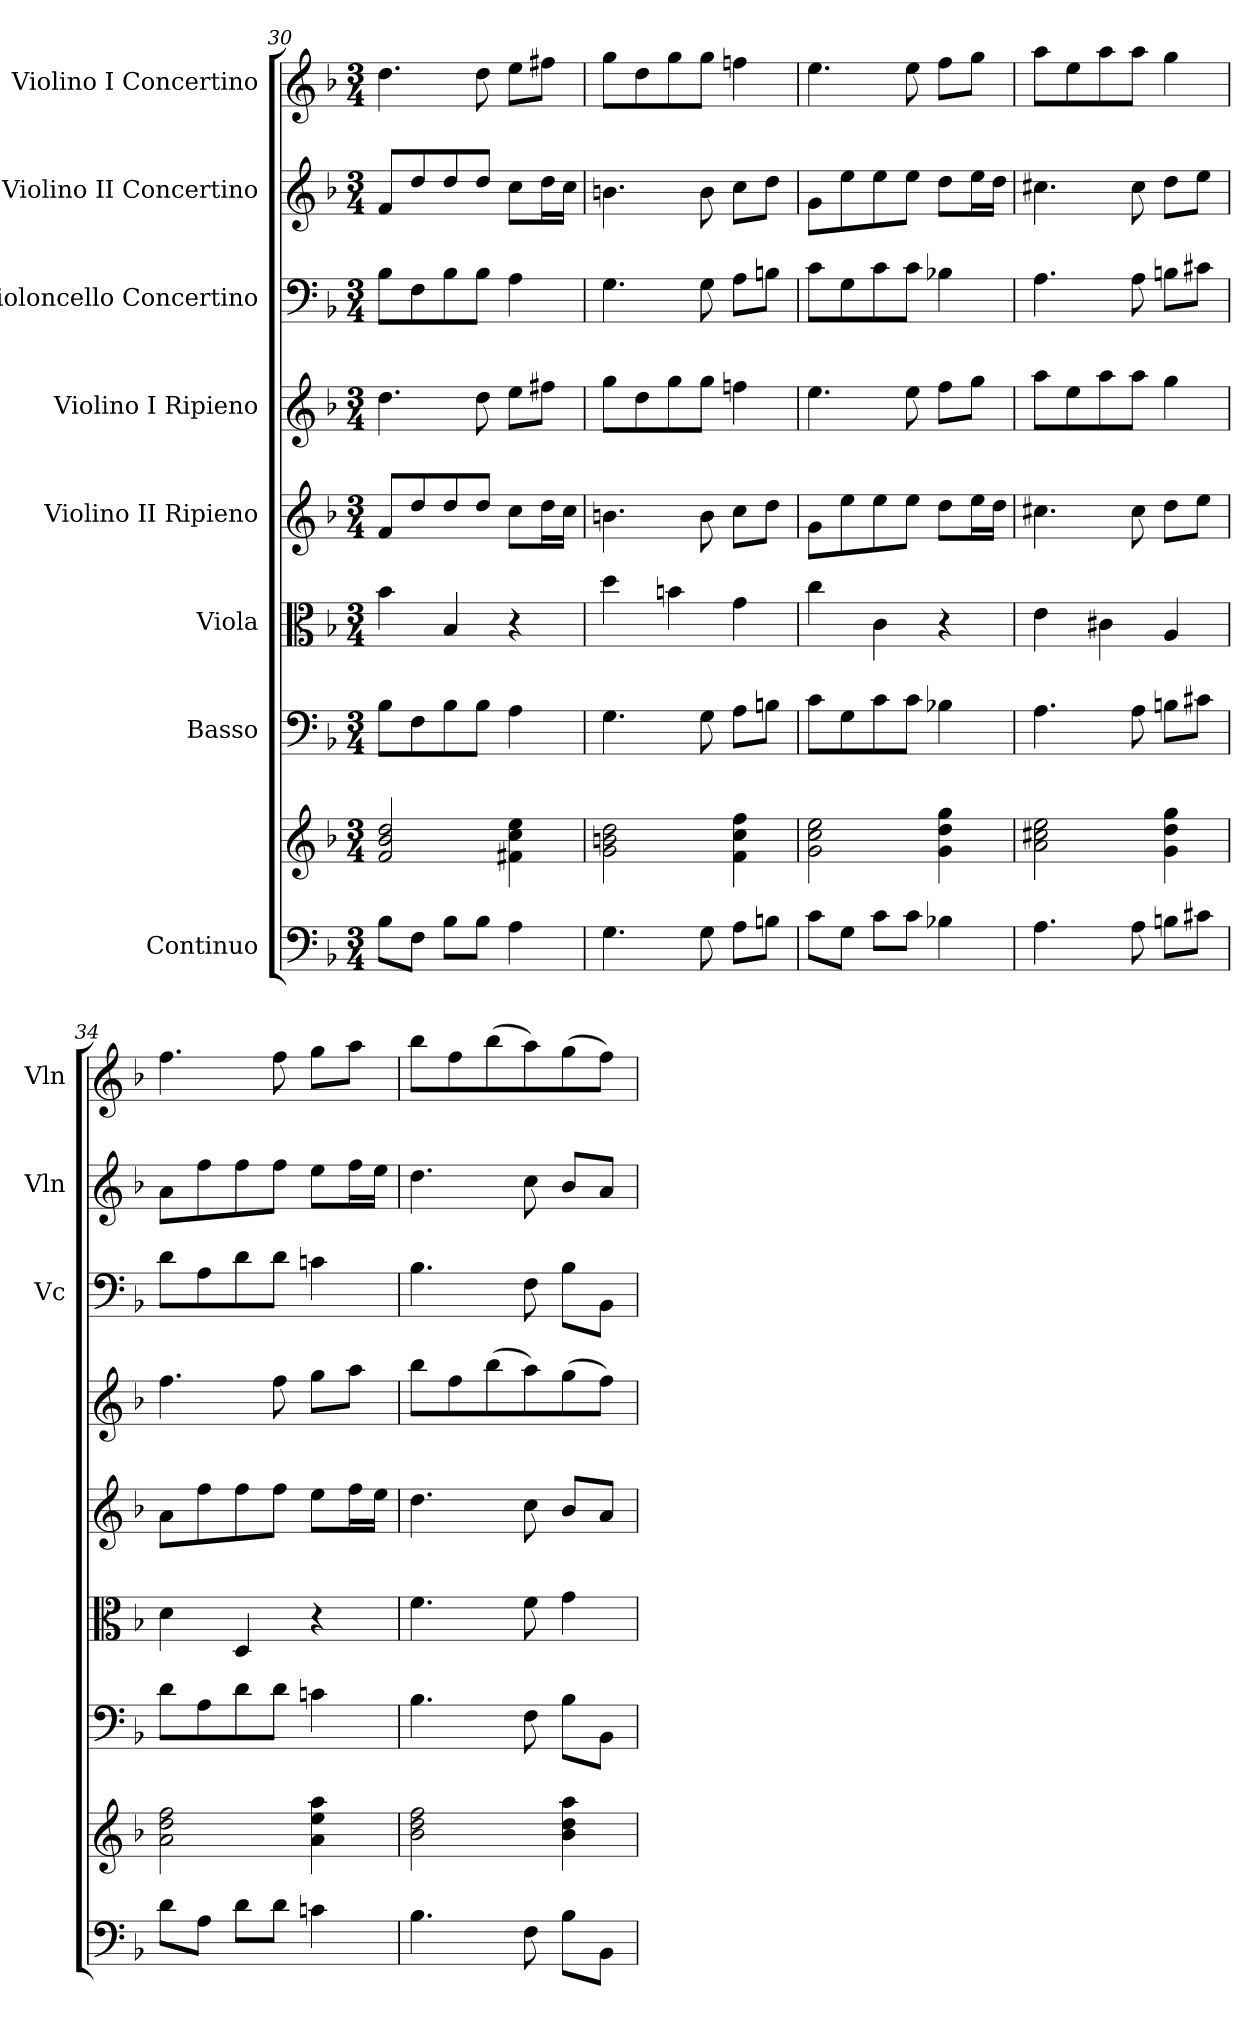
**kern	**kern	**kern	**kern	**kern	**kern	**kern	**kern	**kern
*part8	*part8	*part7	*part6	*part5	*part4	*part3	*part2	*part1
*staff9	*staff8	*staff7	*staff6	*staff5	*staff4	*staff3	*staff2	*staff1
*I"Continuo	*	*I"Basso	*I"Viola	*I"Violino II Ripieno	*I"Violino I Ripieno	*I"Violoncello Concertino	*I"Violino II Concertino	*I"Violino I Concertino
*	*	*	*	*	*	*I'Vc	*I'Vln	*I'Vln
*clefF4	*clefG2	*clefF4	*clefC3	*clefG2	*clefG2	*clefF4	*clefG2	*clefG2
*k[b-]	*k[b-]	*k[b-]	*k[b-]	*k[b-]	*k[b-]	*k[b-]	*k[b-]	*k[b-]
*M3/4	*M3/4	*M3/4	*M3/4	*M3/4	*M3/4	*M3/4	*M3/4	*M3/4
=30	=30	=30	=30	=30	=30	=30	=30	=30
8B-\L	2f/ 2b-/ 2dd/	8B-\L	4b-\	8f/L	4.dd\	8B-\L	8f/L	4.dd\
8F\J	.	8F\	.	8dd/	.	8F\	8dd/	.
8B-\L	.	8B-\	4B-/	8dd/	.	8B-\	8dd/	.
8B-\J	.	8B-\J	.	8dd/J	8dd\	8B-\J	8dd/J	8dd\
4A\	4f#X\ 4cc\ 4ee\	4A\	4r	8cc\L	8ee\L	4A\	8cc\L	8ee\L
.	.	.	.	16dd\L	8ff#X\J	.	16dd\L	8ff#X\J
.	.	.	.	16cc\JJ	.	.	16cc\JJ	.
=31	=31	=31	=31	=31	=31	=31	=31	=31
4.G\	2g\ 2bn\ 2dd\	4.G\	4dd\	4.bn\	8gg\L	4.G\	4.bn\	8gg\L
.	.	.	.	.	8dd\	.	.	8dd\
.	.	.	4bn\	.	8gg\	.	.	8gg\
8G\	.	8G\	.	8b\	8gg\J	8G\	8b\	8gg\J
8A\L	4f\ 4cc\ 4ff\	8A\L	4g\	8cc\L	4ffn\	8A\L	8cc\L	4ffn\
8Bn\J	.	8Bn\J	.	8dd\J	.	8Bn\J	8dd\J	.
=32	=32	=32	=32	=32	=32	=32	=32	=32
8c\L	2g\ 2cc\ 2ee\	8c\L	4cc\	8g\L	4.ee\	8c\L	8g\L	4.ee\
8G\J	.	8G\	.	8ee\	.	8G\	8ee\	.
8c\L	.	8c\	4c\	8ee\	.	8c\	8ee\	.
8c\J	.	8c\J	.	8ee\J	8ee\	8c\J	8ee\J	8ee\
4B-X\	4g\ 4dd\ 4gg\	4B-X\	4r	8dd\L	8ff\L	4B-X\	8dd\L	8ff\L
.	.	.	.	16ee\L	8gg\J	.	16ee\L	8gg\J
.	.	.	.	16dd\JJ	.	.	16dd\JJ	.
=33	=33	=33	=33	=33	=33	=33	=33	=33
4.A\	2a\ 2cc#X\ 2ee\	4.A\	4e\	4.cc#X\	8aa\L	4.A\	4.cc#X\	8aa\L
.	.	.	.	.	8ee\	.	.	8ee\
.	.	.	4c#X\	.	8aa\	.	.	8aa\
8A\	.	8A\	.	8cc#\	8aa\J	8A\	8cc#\	8aa\J
8Bn\L	4g\ 4dd\ 4gg\	8Bn\L	4A/	8dd\L	4gg\	8Bn\L	8dd\L	4gg\
8c#X\J	.	8c#X\J	.	8ee\J	.	8c#X\J	8ee\J	.
=34	=34	=34	=34	=34	=34	=34	=34	=34
8d\L	2a\ 2dd\ 2ff\	8d\L	4d\	8a\L	4.ff\	8d\L	8a\L	4.ff\
8A\J	.	8A\	.	8ff\	.	8A\	8ff\	.
8d\L	.	8d\	4D/	8ff\	.	8d\	8ff\	.
8d\J	.	8d\J	.	8ff\J	8ff\	8d\J	8ff\J	8ff\
4cn\	4a\ 4ee\ 4aa\	4cn\	4r	8ee\L	8gg\L	4cn\	8ee\L	8gg\L
.	.	.	.	16ff\L	8aa\J	.	16ff\L	8aa\J
.	.	.	.	16ee\JJ	.	.	16ee\JJ	.
!!LO:PB:g=z
=35	=35	=35	=35	=35	=35	=35	=35	=35
4.B-\	2b-\ 2dd\ 2ff\	4.B-\	4.f\	4.dd\	8bb-\L	4.B-\	4.dd\	8bb-\L
.	.	.	.	.	8ff\	.	.	8ff\
.	.	.	.	.	(>8bb-\	.	.	(>8bb-\
8F\	.	8F\	8f\	8cc\	8aa\)	8F\	8cc\	8aa\)
8B-\L	4b-\ 4dd\ 4aa\	8B-\L	4g\	8b-/L	(>8gg\	8B-\L	8b-/L	(>8gg\
8BB-\J	.	8BB-\J	.	8a/J	8ff\J)	8BB-\J	8a/J	8ff\J)
=	=	=	=	=	=	=	=	=
*-	*-	*-	*-	*-	*-	*-	*-	*-
